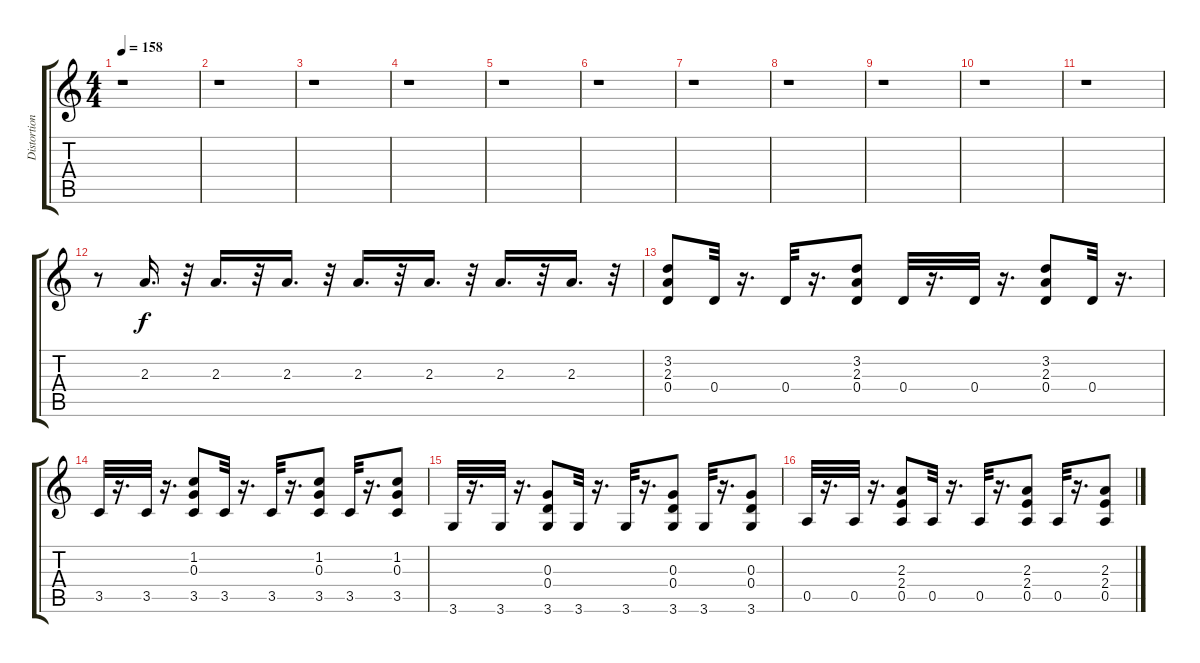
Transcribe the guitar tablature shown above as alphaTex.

\track ("Distortion II" "Distortion") {instrument distortionguitar}
\staff {score tabs}
\tuning (E4 B3 G3 D3 A2 E2) {hide}
\ts (4 4)
\tempo 158
\clef g2
\ks c
r.1{dy f} |
r.1 |
r.1 |
r.1 |
r.1 |
r.1 |
r.1 |
r.1 |
r.1 |
r.1 |
r.1 |
r.8 2.3.16{d} r.32 2.3.16{d} r.32 2.3.16{d} r.32 2.3.16{d} r.32 2.3.16{d} r.32 2.3.16{d} r.32 2.3.16{d} r.32 |
(3.2 2.3 0.4).8 0.4.32 r.16{d} 0.4.32 r.16{d} (3.2 2.3 0.4).8 0.4.32 r.16{d} 0.4.32 r.16{d} (3.2 2.3 0.4).8 0.4.32 r.16{d} |
3.5.32 r.16{d} 3.5.32 r.16{d} (1.2 0.3 3.5).8 3.5.32 r.16{d} 3.5.32 r.16{d} (1.2 0.3 3.5).8 3.5.32 r.16{d} (1.2 0.3 3.5).8 |
3.6.32 r.16{d} 3.6.32 r.16{d} (0.3 0.4 3.6).8 3.6.32 r.16{d} 3.6.32 r.16{d} (0.3 0.4 3.6).8 3.6.32 r.16{d} (0.3 0.4 3.6).8 |
0.5.32 r.16{d} 0.5.32 r.16{d} (2.3 2.4 0.5).8 0.5.32 r.16{d} 0.5.32 r.16{d} (2.3 2.4 0.5).8 0.5.32 r.16{d} (2.3 2.4 0.5).8
